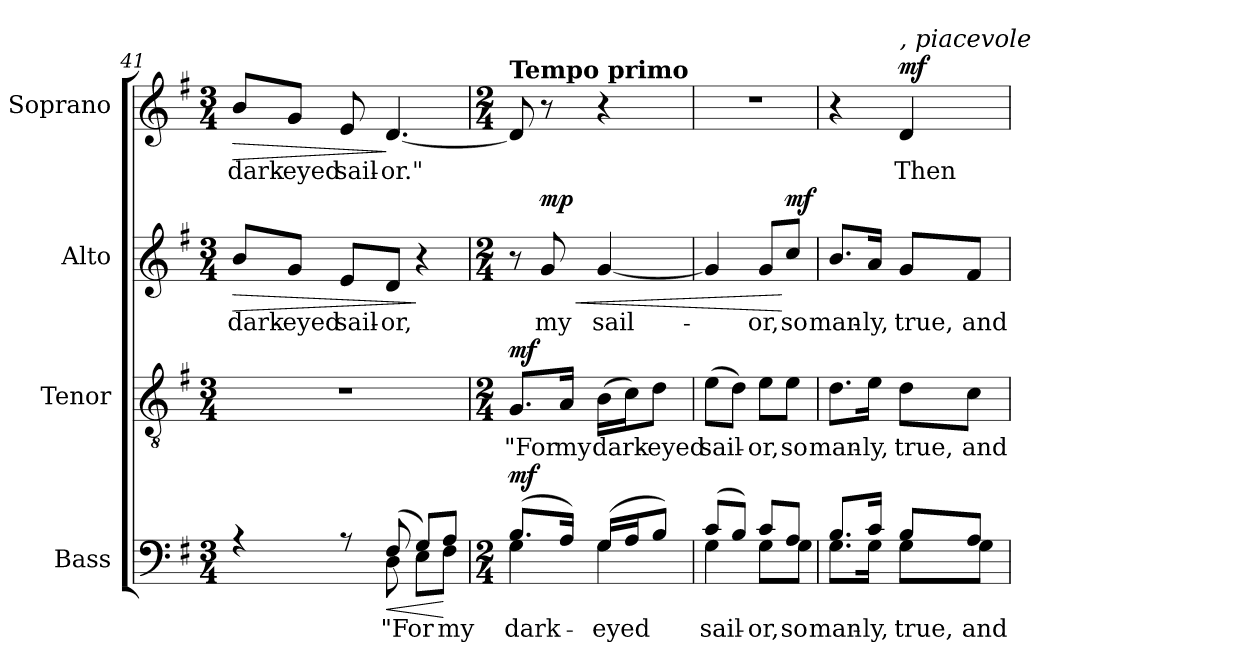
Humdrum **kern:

**kern	**text	**dynam	**kern	**text	**dynam	**kern	**text	**dynam	**kern	**text	**dynam
*part4	*part4	*part4	*part3	*part3	*part3	*part2	*part2	*part2	*part1	*part1	*part1
*staff4	*staff4	*staff4	*staff3	*staff3	*staff3	*staff2	*staff2	*staff2	*staff1	*staff1	*staff1
*I"Bass	*	*	*I"Tenor	*	*	*I"Alto	*	*	*I"Soprano	*	*
*I'B.	*	*	*I'T.	*	*	*I'A.	*	*	*I'S.	*	*
*clefF4	*	*	*clefGv2	*	*	*clefG2	*	*	*clefG2	*	*
*	*	*	*ITrd7c12	*	*	*	*	*	*	*	*
*k[f#]	*	*	*k[f#]	*	*	*k[f#]	*	*	*k[f#]	*	*
*G:	*	*	*G:	*	*	*G:	*	*	*G:	*	*
*M3/4	*	*	*M3/4	*	*	*M3/4	*	*	*M3/4	*	*
=41	=41	=41	=41	=41	=41	=41	=41	=41	=41	=41	=41
*^	*	*	*	*	*	*	*	*	*	*	*
*	*^	*	*	*	*	*	*	*	*	*	*	*
!	!	!	!	!	!LO:N:vis=1	!	!	!	!	!	!	!	!
!	!	!	!	!	!	!	!	!	!LO:LY:b:color=#000000	!LO:HP:b	!	!	!
!	!	!	!	!	!	!	!	!	!	!	!	!LO:LY:b:color=#000000	!LO:HP:b
4r	4.ryy	2.ryy	.	.	2.r	.	.	8bi/L	dark-	>	8bi/L	dark-	>
!	!	!	!	!	!	!	!	!	!LO:LY:b:color=#000000	!	!	!	!
!	!	!	!	!	!	!	!	!	!	!	!	!LO:LY:b:color=#000000	!
.	.	.	.	.	.	.	.	8gi/J	-eyed	.	8gi/J	-eyed	.
!	!	!	!	!	!	!	!	!	!LO:LY:b:color=#000000	!	!	!	!
!	!	!	!	!	!	!	!	!	!	!	!	!LO:LY:b:color=#000000	!
8r	.	.	.	.	.	.	.	8ei/L	sail-	.	8ei/	sail-	.
!	!	!	!LO:LY:b:color=#000000	!LO:HP:b	!	!	!	!	!	!	!	!	!
!	!	!	!	!	!	!	!	!	!LO:LY:b:color=#000000	!	!	!	!
!	!	!	!	!	!	!	!	!	!	!	!	!LO:LY:b:color=#000000	!
(8F#i/	8Di\	.	"For	<	.	.	.	8di/J	-or,	.	[<4.di/	-or."	]
8Gi/L)	8Ei\L	.	.	.	.	.	.	4r	.	]	.	.	.
!	!	!	!LO:LY:b:color=#000000	!	!	!	!	!	!	!	!	!	!
8Ai/J	8F#i\J	.	my	[	.	.	.	.	.	.	.	.	.
*v	*v	*v	*	*	*	*	*	*	*	*	*	*	*
=42	=42	=42	=42	=42	=42	=42	=42	=42	=42	=42	=42
*M2/4	*	*	*M2/4	*	*	*M2/4	*	*	*M2/4	*	*
*^	*	*	*	*	*	*	*	*	*	*	*
!	!	!LO:LY:b:color=#000000	!	!	!	!	!	!	!	!	!	!
!	!	!	!	!	!	!	!	!	!	!LO:TX:a:B:t=Tempo primo	!	!
!	!	!	!	!	!LO:LY:b:color=#000000	!	!	!	!	!	!	!
(8.Bi/L	4Gi\	dark-	mf	8.GGi/L	"For	mf	8r	.	.	8di/]	.	.
!	!	!	!	!	!	!	!	!LO:LY:b:color=#000000	!LO:HP:b	!	!	!
.	.	.	.	.	.	.	8gi/	my	< mp	8r	.	.
!	!	!	!	!	!LO:LY:b:color=#000000	!	!	!	!	!	!	!
16Ai/Jk)	.	.	.	16AAi/Jk	my	.	.	.	.	.	.	.
!	!	!LO:LY:b:color=#000000	!	!	!	!	!	!	!	!	!	!
!	!	!	!	!	!LO:LY:b:color=#000000	!	!	!	!	!	!	!
!	!	!	!	!	!	!	!	!LO:LY:b:color=#000000	!	!	!	!
(16Gi/LL	4Gi\	-eyed	.	(16BBi\LL	dark-	.	[<4gi/	sail-	.	4r	.	.
16Ai/J	.	.	.	16Ci\J)	.	.	.	.	.	.	.	.
!	!	!	!	!	!LO:LY:b:color=#000000	!	!	!	!	!	!	!
8Bi/J)	.	.	.	8Di\J	-eyed	.	.	.	.	.	.	.
=43	=43	=43	=43	=43	=43	=43	=43	=43	=43	=43	=43	=43
!	!	!LO:LY:b:color=#000000	!	!	!	!	!	!	!	!	!	!
!	!	!	!	!	!LO:LY:b:color=#000000	!	!	!	!	!LO:N:vis=1	!	!
(8ci/L	4Gi\	sail-	.	(8Ei\L	sail-	.	4gi/]	.	.	2r	.	.
8Bi/J)	.	.	.	8Di\J)	.	.	.	.	.	.	.	.
!	!	!LO:LY:b:color=#000000	!	!	!	!	!	!	!	!	!	!
!	!	!	!	!	!LO:LY:b:color=#000000	!	!	!	!	!	!	!
!	!	!	!	!	!	!	!	!LO:LY:b:color=#000000	!	!	!	!
8ci/L	8Gi\L	-or,	.	8Ei\L	-or,	.	8gi/L	-or,	.	.	.	.
!	!	!LO:LY:b:color=#000000	!	!	!	!	!	!	!	!	!	!
!	!	!	!	!	!LO:LY:b:color=#000000	!	!	!	!	!	!	!
!	!	!	!	!	!	!	!	!LO:LY:b:color=#000000	!	!	!	!
8Ai/J	8Gi\J	so	.	8Ei\J	so	.	8cci/J	so	[ mf	.	.	.
=44	=44	=44	=44	=44	=44	=44	=44	=44	=44	=44	=44	=44
!	!	!LO:LY:b:color=#000000	!	!	!	!	!	!	!	!	!	!
!	!	!	!	!	!LO:LY:b:color=#000000	!	!	!	!	!	!	!
!	!	!	!	!	!	!	!	!LO:LY:b:color=#000000	!	!	!	!
8.Bi/L	8.Gi\L	man-	.	8.Di\L	man-	.	8.bi/L	man-	.	4r	.	.
!	!	!LO:LY:b:color=#000000	!	!	!	!	!	!	!	!	!	!
!	!	!	!	!	!LO:LY:b:color=#000000	!	!	!	!	!	!	!
!	!	!	!	!	!	!	!	!LO:LY:b:color=#000000	!	!	!	!
16ci/Jk	16Gi\Jk	-ly,	.	16Ei\Jk	-ly,	.	16ai/Jk	-ly,	.	.	.	.
!	!	!LO:LY:b:color=#000000	!	!	!	!	!	!	!	!	!	!
!	!	!	!	!	!LO:LY:b:color=#000000	!	!	!	!	!	!	!
!	!	!	!	!	!	!	!	!LO:LY:b:color=#000000	!	!	!	!
!	!	!	!	!	!	!	!	!	!	!LO:TX:a:i:t=, piacevole	!	!
!	!	!	!	!	!	!	!	!	!	!	!LO:LY:b:color=#000000	!
8Bi/L	8Gi\L	true,	.	8Di\L	true,	.	8gi/L	true,	.	4di/	Then	mf
!	!	!LO:LY:b:color=#000000	!	!	!	!	!	!	!	!	!	!
!	!	!	!	!	!LO:LY:b:color=#000000	!	!	!	!	!	!	!
!	!	!	!	!	!	!	!	!LO:LY:b:color=#000000	!	!	!	!
8Ai/J	8Gi\J	and	.	8Ci\J	and	.	8f#i/J	and	.	.	.	.
*v	*v	*	*	*	*	*	*	*	*	*	*	*
=	=	=	=	=	=	=	=	=	=	=	=
*-	*-	*-	*-	*-	*-	*-	*-	*-	*-	*-	*-
